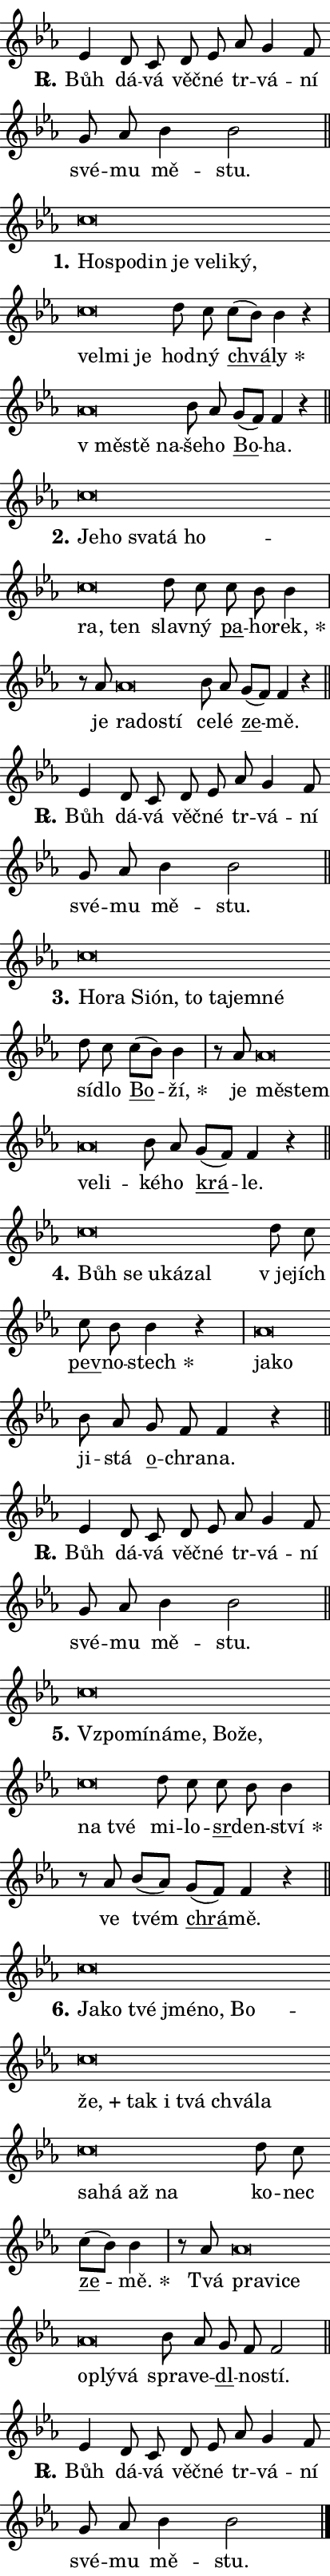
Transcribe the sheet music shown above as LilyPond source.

\version "2.22.1"
\header { tagline = "" }
\paper {
  indent = 0\cm
  top-margin = 0\cm
  right-margin = 0\cm
  bottom-margin = 0\cm
  left-margin = 0\cm
  paper-width = 7\cm
  page-breaking = #ly:one-page-breaking
  system-system-spacing.basic-distance = #11
  score-system-spacing.basic-distance = #11.3
  ragged-last = ##f
}


%% Author: Thomas Morley
%% https://lists.gnu.org/archive/html/lilypond-user/2020-05/msg00002.html
#(define (line-position grob)
"Returns position of @var[grob} in current system:
   @code{'start}, if at first time-step
   @code{'end}, if at last time-step
   @code{'middle} otherwise
"
  (let* ((col (ly:item-get-column grob))
         (ln (ly:grob-object col 'left-neighbor))
         (rn (ly:grob-object col 'right-neighbor))
         (col-to-check-left (if (ly:grob? ln) ln col))
         (col-to-check-right (if (ly:grob? rn) rn col))
         (break-dir-left
           (and
             (ly:grob-property col-to-check-left 'non-musical #f)
             (ly:item-break-dir col-to-check-left)))
         (break-dir-right
           (and
             (ly:grob-property col-to-check-right 'non-musical #f)
             (ly:item-break-dir col-to-check-right))))
        (cond ((eqv? 1 break-dir-left) 'start)
              ((eqv? -1 break-dir-right) 'end)
              (else 'middle))))

#(define (tranparent-at-line-position vctor)
  (lambda (grob)
  "Relying on @code{line-position} select the relevant enry from @var{vctor}.
Used to determine transparency,"
    (case (line-position grob)
      ((end) (not (vector-ref vctor 0)))
      ((middle) (not (vector-ref vctor 1)))
      ((start) (not (vector-ref vctor 2))))))

noteHeadBreakVisibility =
#(define-music-function (break-visibility)(vector?)
"Makes @code{NoteHead}s transparent relying on @var{break-visibility}"
#{
  \override NoteHead.transparent =
    #(tranparent-at-line-position break-visibility)
#})

#(define delete-ledgers-for-transparent-note-heads
  (lambda (grob)
    "Reads whether a @code{NoteHead} is transparent.
If so this @code{NoteHead} is removed from @code{'note-heads} from
@var{grob}, which is supposed to be @code{LedgerLineSpanner}.
As a result ledgers are not printed for this @code{NoteHead}"
    (let* ((nhds-array (ly:grob-object grob 'note-heads))
           (nhds-list
             (if (ly:grob-array? nhds-array)
                 (ly:grob-array->list nhds-array)
                 '()))
           ;; Relies on the transparent-property being done before
           ;; Staff.LedgerLineSpanner.after-line-breaking is executed.
           ;; This is fragile ...
           (to-keep
             (remove
               (lambda (nhd)
                 (ly:grob-property nhd 'transparent #f))
               nhds-list)))
      ;; TODO find a better method to iterate over grob-arrays, similiar
      ;; to filter/remove etc for lists
      ;; For now rebuilt from scratch
      (set! (ly:grob-object grob 'note-heads)  '())
      (for-each
        (lambda (nhd)
          (ly:pointer-group-interface::add-grob grob 'note-heads nhd))
        to-keep))))

hideNotes = {
  \noteHeadBreakVisibility #begin-of-line-visible
}
unHideNotes = {
  \noteHeadBreakVisibility #all-visible
}

% work-around for resetting accidentals
% https://lilypond.org/doc/v2.23/Documentation/notation/displaying-rhythms#unmetered-music
cadenzaMeasure = {
  \cadenzaOff
  \partial 1024 s1024
  \cadenzaOn
}

#(define-markup-command (accent layout props text) (markup?)
  "Underline accented syllable"
  (interpret-markup layout props
    #{\markup \override #'(offset . 4.3) \underline { #text }#}))

responsum = \markup \concat {
  "R" \hspace #-1.05 \path #0.1 #'((moveto 0 0.07) (lineto 0.9 0.8)) \hspace #0.05 "."
}

\layout {
    \context {
        \Staff
        \remove "Time_signature_engraver"
        \override LedgerLineSpanner.after-line-breaking = #delete-ledgers-for-transparent-note-heads
    }
    \context {
        \Voice {
            \override NoteHead.output-attributes = #'((class . "notehead"))
            \override Hairpin.height = #0.55
        }
    }
    \context {
        \Lyrics {
            \override StanzaNumber.output-attributes = #'((class . "stanzanumber"))
            \override LyricSpace.minimum-distance = #0.9
            \override LyricText.font-name = #"TeX Gyre Schola"
            \override LyricText.font-size = 1
            \override StanzaNumber.font-name = #"TeX Gyre Schola Bold"
            \override StanzaNumber.font-size = 1
        }
    }
}

% magnetic-lyrics.ily
%
%   written by
%     Jean Abou Samra <jean@abou-samra.fr>
%     Werner Lemberg <wl@gnu.org>
%
%   adapted by
%     Jiri Hon <jiri.hon@gmail.com>
%
% Version 2022-Apr-15

% https://www.mail-archive.com/lilypond-user@gnu.org/msg149350.html

#(define (Left_hyphen_pointer_engraver context)
   "Collect syllable-hyphen-syllable occurrences in lyrics and store
them in properties.  This engraver only looks to the left.  For
example, if the lyrics input is @code{foo -- bar}, it does the
following.

@itemize @bullet
@item
Set the @code{text} property of the @code{LyricHyphen} grob between
@q{foo} and @q{bar} to @code{foo}.

@item
Set the @code{left-hyphen} property of the @code{LyricText} grob with
text @q{foo} to the @code{LyricHyphen} grob between @q{foo} and
@q{bar}.
@end itemize

Use this auxiliary engraver in combination with the
@code{lyric-@/text::@/apply-@/magnetic-@/offset!} hook."
   (let ((hyphen #f)
         (text #f))
     (make-engraver
      (acknowledgers
       ((lyric-syllable-interface engraver grob source-engraver)
        (set! text grob)))
      (end-acknowledgers
       ((lyric-hyphen-interface engraver grob source-engraver)
        ;(when (not (grob::has-interface grob 'lyric-space-interface))
          (set! hyphen grob)));)
      ((stop-translation-timestep engraver)
       (when (and text hyphen)
         (ly:grob-set-object! text 'left-hyphen hyphen))
       (set! text #f)
       (set! hyphen #f)))))

#(define (lyric-text::apply-magnetic-offset! grob)
   "If the space between two syllables is less than the value in
property @code{LyricText@/.details@/.squash-threshold}, move the right
syllable to the left so that it gets concatenated with the left
syllable.

Use this function as a hook for
@code{LyricText@/.after-@/line-@/breaking} if the
@code{Left_@/hyphen_@/pointer_@/engraver} is active."
   (let ((hyphen (ly:grob-object grob 'left-hyphen #f)))
     (when hyphen
       (let ((left-text (ly:spanner-bound hyphen LEFT)))
         (when (grob::has-interface left-text 'lyric-syllable-interface)
           (let* ((common (ly:grob-common-refpoint grob left-text X))
                  (this-x-ext (ly:grob-extent grob common X))
                  (left-x-ext
                   (begin
                     ;; Trigger magnetism for left-text.
                     (ly:grob-property left-text 'after-line-breaking)
                     (ly:grob-extent left-text common X)))
                  ;; `delta` is the gap width between two syllables.
                  (delta (- (interval-start this-x-ext)
                            (interval-end left-x-ext)))
                  (details (ly:grob-property grob 'details))
                  (threshold (assoc-get 'squash-threshold details 0.2)))
             (when (< delta threshold)
               (let* (;; We have to manipulate the input text so that
                      ;; ligatures crossing syllable boundaries are not
                      ;; disabled.  For languages based on the Latin
                      ;; script this is essentially a beautification.
                      ;; However, for non-Western scripts it can be a
                      ;; necessity.
                      (lt (ly:grob-property left-text 'text))
                      (rt (ly:grob-property grob 'text))
                      (is-space (grob::has-interface hyphen 'lyric-space-interface))
                      (space (if is-space " " ""))
                      (space-markup (grob-interpret-markup grob " "))
                      (space-size (interval-length (ly:stencil-extent space-markup X)))
                      (extra-delta (if is-space space-size 0))
                      ;; Append new syllable.
                      (ltrt-space (if (and (string? lt) (string? rt))
                                (string-append lt space rt)
                                (make-concat-markup (list lt space rt))))
                      ;; Right-align `ltrt` to the right side.
                      (ltrt-space-markup (grob-interpret-markup
                               grob
                               (make-translate-markup
                                (cons (interval-length this-x-ext) 0)
                                (make-right-align-markup ltrt-space)))))
                 (begin
                   ;; Don't print `left-text`.
                   (ly:grob-set-property! left-text 'stencil #f)
                   ;; Set text and stencil (which holds all collected
                   ;; syllables so far) and shift it to the left.
                   (ly:grob-set-property! grob 'text ltrt-space)
                   (ly:grob-set-property! grob 'stencil ltrt-space-markup)
                   (ly:grob-translate-axis! grob (- (- delta extra-delta)) X))))))))))


#(define (lyric-hyphen::displace-bounds-first grob)
   ;; Make very sure this callback isn't triggered too early.
   (let ((left (ly:spanner-bound grob LEFT))
         (right (ly:spanner-bound grob RIGHT)))
     (ly:grob-property left 'after-line-breaking)
     (ly:grob-property right 'after-line-breaking)
     (ly:lyric-hyphen::print grob)))

squashThreshold = #0.4

\layout {
  \context {
    \Lyrics
    \consists #Left_hyphen_pointer_engraver
    \override LyricText.after-line-breaking =
      #lyric-text::apply-magnetic-offset!
    \override LyricHyphen.stencil = #lyric-hyphen::displace-bounds-first
    \override LyricText.details.squash-threshold = \squashThreshold
    \override LyricHyphen.minimum-distance = 0
    \override LyricHyphen.minimum-length = \squashThreshold
  }
}

squash = \override LyricText.details.squash-threshold = 9999
unSquash = \override LyricText.details.squash-threshold = \squashThreshold

left = \override LyricText.self-alignment-X = #LEFT
unLeft = \revert LyricText.self-alignment-X

starOffset = #(lambda (grob) 
                (let ((x_offset (ly:self-alignment-interface::aligned-on-x-parent grob)))
                  (if (= x_offset 0) 0 (+ x_offset 1.2))))

star = #(define-music-function (syllable)(string?)
"Append star separator at the end of a syllable"
#{
  \once \override LyricText.X-offset = #starOffset
  \lyricmode { \markup {
    #syllable
    \override #'((font-name . "TeX Gyre Schola Bold")) \hspace #0.2 \lower #0.65 \larger "*"
  } }
#})

starAccent = #(define-music-function (syllable)(string?)
"Append star separator at the end of a syllable and make accent"
#{
  \once \override LyricText.X-offset = #starOffset
  \lyricmode { \markup {
    \accent #syllable
    \override #'((font-name . "TeX Gyre Schola Bold")) \hspace #0.2 \lower #0.65 \larger "*"
  } }
#})

breath = #(define-music-function (syllable)(string?)
"Append breathing indicator at the end of a syllable"
#{
  \lyricmode { \markup { #syllable "+" } }
#})

optionalBreath = #(define-music-function (syllable)(string?)
"Append optional breathing indicator at the end of a syllable"
#{
  \lyricmode { \markup { #syllable "(+)" } }
#})


\score {
    <<
        \new Voice = "melody" { \cadenzaOn \key es \major \relative { es'4 d8 c d es \bar "" as g4 f8 \bar "" g as bes4 bes2 \cadenzaMeasure \bar "||" \break } }
        \new Lyrics \lyricsto "melody" { \lyricmode { \set stanza = \responsum
Bůh dá -- vá věč -- né tr -- vá -- ní své -- mu mě -- stu. } }
    >>
    \layout {}
}

\score {
    <<
        \new Voice = "melody" { \cadenzaOn \key es \major \relative { c''\breve*1/16 \hideNotes \breve*1/16 \bar "" \breve*1/16 \bar "" \breve*1/16 \bar "" \breve*1/16 \bar "" \breve*1/16 \bar "" \breve*1/16 \bar "" \breve*1/16 \bar "" \breve*1/16 \breve*1/16 \bar "" \unHideNotes d8 c \bar "" c[( bes)] bes4 r \cadenzaMeasure \bar "|" as\breve*1/16 \hideNotes \breve*1/16 \breve*1/16 \bar "" \unHideNotes bes8 as \bar "" g[( f)] f4 r \cadenzaMeasure \bar "||" \break } }
        \new Lyrics \lyricsto "melody" { \lyricmode { \set stanza = "1."
\left Ho -- \squash spo -- din je ve -- li -- ký, vel -- mi je \unLeft \unSquash hod -- ný \markup \accent chvá -- \star ly \left "v mě" -- \squash stě na -- \unLeft \unSquash še -- ho \markup \accent Bo -- ha. } }
    >>
    \layout {}
}

\score {
    <<
        \new Voice = "melody" { \cadenzaOn \key es \major \relative { c''\breve*1/16 \hideNotes \breve*1/16 \bar "" \breve*1/16 \bar "" \breve*1/16 \bar "" \breve*1/16 \bar "" \breve*1/16 \breve*1/16 \bar "" \unHideNotes d8 c \bar "" c bes bes4 \cadenzaMeasure \bar "|" r8 as8 as\breve*1/16 \hideNotes \breve*1/16 \breve*1/16 \bar "" \unHideNotes bes8 as \bar "" g[( f)] f4 r \cadenzaMeasure \bar "||" \break } }
        \new Lyrics \lyricsto "melody" { \lyricmode { \set stanza = "2."
\left Je -- \squash ho sva -- tá ho -- ra, ten \unLeft \unSquash slav -- ný \markup \accent pa -- ho -- \star rek, je \left ra -- \squash do -- stí \unLeft \unSquash ce -- lé \markup \accent ze -- mě. } }
    >>
    \layout {}
}

\score {
    <<
        \new Voice = "melody" { \cadenzaOn \key es \major \relative { es'4 d8 c d es \bar "" as g4 f8 \bar "" g as bes4 bes2 \cadenzaMeasure \bar "||" \break } }
        \new Lyrics \lyricsto "melody" { \lyricmode { \set stanza = \responsum
Bůh dá -- vá věč -- né tr -- vá -- ní své -- mu mě -- stu. } }
    >>
    \layout {}
}

\score {
    <<
        \new Voice = "melody" { \cadenzaOn \key es \major \relative { c''\breve*1/16 \hideNotes \breve*1/16 \bar "" \breve*1/16 \bar "" \breve*1/16 \bar "" \breve*1/16 \bar "" \breve*1/16 \bar "" \breve*1/16 \breve*1/16 \bar "" \unHideNotes d8 c \bar "" c[( bes)] bes4 \cadenzaMeasure \bar "|" r8 as8 as\breve*1/16 \hideNotes \breve*1/16 \bar "" \breve*1/16 \breve*1/16 \bar "" \unHideNotes bes8 as \bar "" g[( f)] f4 r \cadenzaMeasure \bar "||" \break } }
        \new Lyrics \lyricsto "melody" { \lyricmode { \set stanza = "3."
\left Ho -- \squash ra Si -- ón, to ta -- jem -- né \unLeft \unSquash sí -- dlo \markup \accent Bo -- \star ží, je \left mě -- \squash stem ve -- li -- \unLeft \unSquash ké -- ho \markup \accent krá -- le. } }
    >>
    \layout {}
}

\score {
    <<
        \new Voice = "melody" { \cadenzaOn \key es \major \relative { c''\breve*1/16 \hideNotes \breve*1/16 \bar "" \breve*1/16 \bar "" \breve*1/16 \breve*1/16 \bar "" \unHideNotes d8 c \bar "" c bes bes4 r \cadenzaMeasure \bar "|" as\breve*1/16 \hideNotes \breve*1/16 \bar "" \unHideNotes bes8 as \bar "" g f f4 r \cadenzaMeasure \bar "||" \break } }
        \new Lyrics \lyricsto "melody" { \lyricmode { \set stanza = "4."
\left Bůh \squash se u -- ká -- zal \unLeft \unSquash "v je" -- jích \markup \accent pev -- no -- \star stech \left ja -- \squash ko \unLeft \unSquash ji -- stá \markup \accent o -- chra -- na. } }
    >>
    \layout {}
}

\score {
    <<
        \new Voice = "melody" { \cadenzaOn \key es \major \relative { es'4 d8 c d es \bar "" as g4 f8 \bar "" g as bes4 bes2 \cadenzaMeasure \bar "||" \break } }
        \new Lyrics \lyricsto "melody" { \lyricmode { \set stanza = \responsum
Bůh dá -- vá věč -- né tr -- vá -- ní své -- mu mě -- stu. } }
    >>
    \layout {}
}

\score {
    <<
        \new Voice = "melody" { \cadenzaOn \key es \major \relative { c''\breve*1/16 \hideNotes \breve*1/16 \bar "" \breve*1/16 \bar "" \breve*1/16 \bar "" \breve*1/16 \bar "" \breve*1/16 \bar "" \breve*1/16 \breve*1/16 \bar "" \unHideNotes d8 c \bar "" c bes bes4 \cadenzaMeasure \bar "|" r8 as bes[( as)] \bar "" g[( f)] f4 r \cadenzaMeasure \bar "||" \break } }
        \new Lyrics \lyricsto "melody" { \lyricmode { \set stanza = "5."
\left Vzpo -- \squash mí -- ná -- me, Bo -- že, na tvé \unLeft \unSquash mi -- lo -- \markup \accent sr -- den -- \star ství ve tvém \markup \accent chrá -- mě. } }
    >>
    \layout {}
}

\score {
    <<
        \new Voice = "melody" { \cadenzaOn \key es \major \relative { c''\breve*1/16 \hideNotes \breve*1/16 \bar "" \breve*1/16 \bar "" \breve*1/16 \bar "" \breve*1/16 \bar "" \breve*1/16 \bar "" \breve*1/16 \bar "" \breve*1/16 \bar "" \breve*1/16 \bar "" \breve*1/16 \bar "" \breve*1/16 \bar "" \breve*1/16 \bar "" \breve*1/16 \bar "" \breve*1/16 \bar "" \breve*1/16 \breve*1/16 \bar "" \unHideNotes d8 c \bar "" c[( bes)] bes4 \cadenzaMeasure \bar "|" r8 as8 as\breve*1/16 \hideNotes \breve*1/16 \bar "" \breve*1/16 \bar "" \breve*1/16 \breve*1/16 \bar "" \unHideNotes bes8 as \bar "" g f f2 \cadenzaMeasure \bar "||" \break } }
        \new Lyrics \lyricsto "melody" { \lyricmode { \set stanza = "6."
\left Ja -- \squash ko tvé jmé -- no, Bo -- \breath "že," tak i tvá chvá -- la sa -- há až na \unLeft \unSquash ko -- nec \markup \accent ze -- \star mě. Tvá \left pra -- \squash vi -- ce oplý -- vá \unLeft \unSquash spra -- ve -- \markup \accent dl -- no -- stí. } }
    >>
    \layout {}
}

\score {
    <<
        \new Voice = "melody" { \cadenzaOn \key es \major \relative { es'4 d8 c d es \bar "" as g4 f8 \bar "" g as bes4 bes2 \cadenzaMeasure \bar "||" \break } \bar "|." }
        \new Lyrics \lyricsto "melody" { \lyricmode { \set stanza = \responsum
Bůh dá -- vá věč -- né tr -- vá -- ní své -- mu mě -- stu. } }
    >>
    \layout {}
}
